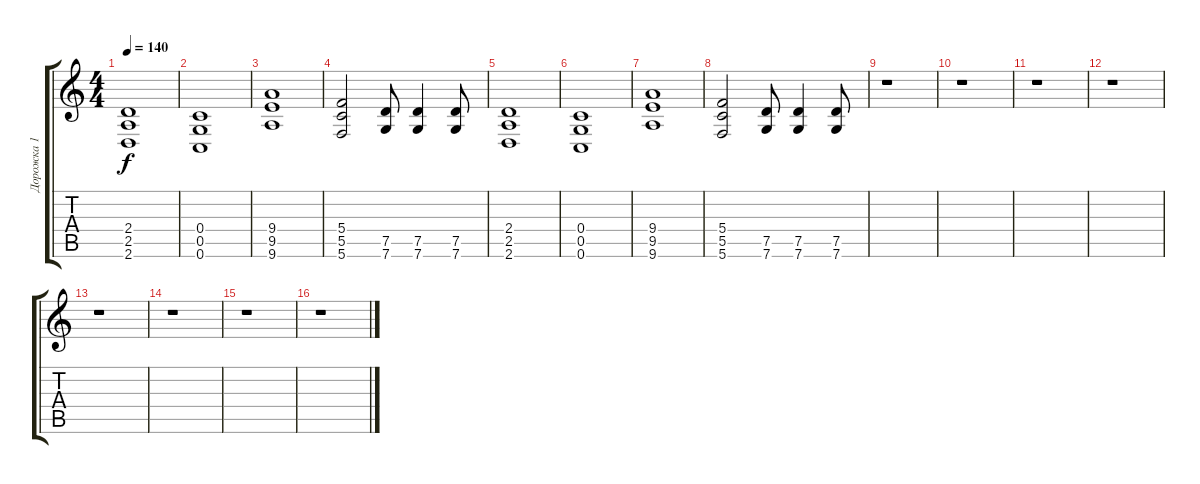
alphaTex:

\track ("Дорожка 1" "Дорожка 1") {instrument overdrivenguitar}
\staff {score tabs}
\tuning (D4 A3 F3 C3 G2 C2) {hide}
\ts (4 4)
\tempo 140
\clef g2
\ks c
(2.4 2.5 2.6).1{dy f} |
(0.4 0.5 0.6).1 |
(9.4 9.5 9.6).1 |
(5.4 5.5 5.6).2 (7.5 7.6).8 (7.5 7.6).4 (7.5 7.6).8 |
(2.4 2.5 2.6).1 |
(0.4 0.5 0.6).1 |
(9.4 9.5 9.6).1 |
(5.4 5.5 5.6).2 (7.5 7.6).8 (7.5 7.6).4 (7.5 7.6).8 |
r.1 |
r.1 |
r.1 |
r.1 |
r.1 |
r.1 |
r.1 |
r.1
